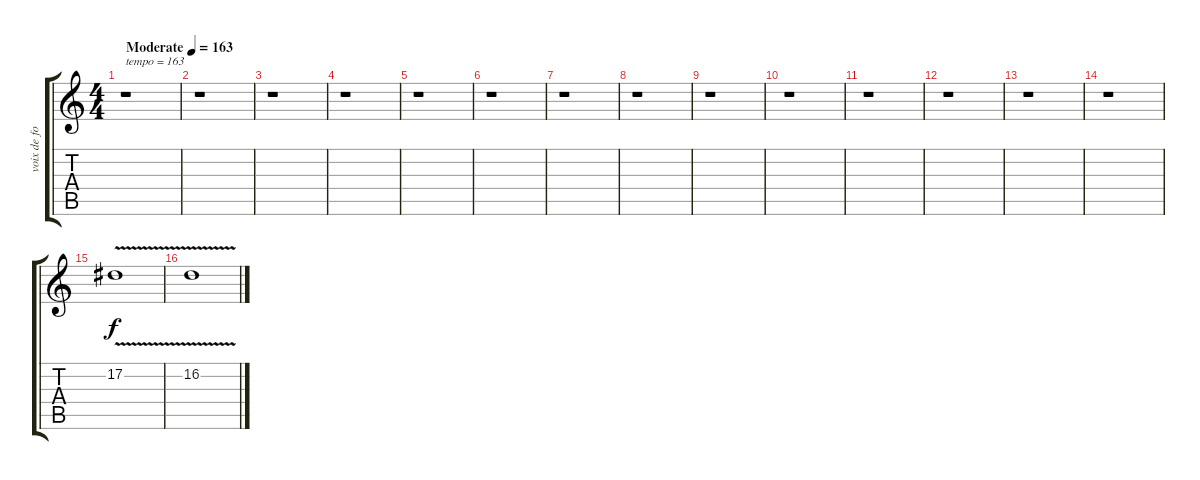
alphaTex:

\track ("voix de fond ( L'académie ) " "voix de fo") {instrument pad5bowed}
\staff {score tabs}
\tuning (Eb4 Bb3 Gb3 Db3 Ab2 Eb2) {hide}
\ts (4 4)
\tempo (163 "Moderate")
\clef g2
\ks c
r.1{txt "tempo = 163" dy f instrument pad5bowed} |
r.1 |
r.1 |
r.1 |
r.1 |
r.1 |
r.1 |
r.1 |
r.1 |
r.1 |
r.1 |
r.1 |
r.1 |
r.1 |
17.2{v}.1 |
16.2{v}.1
